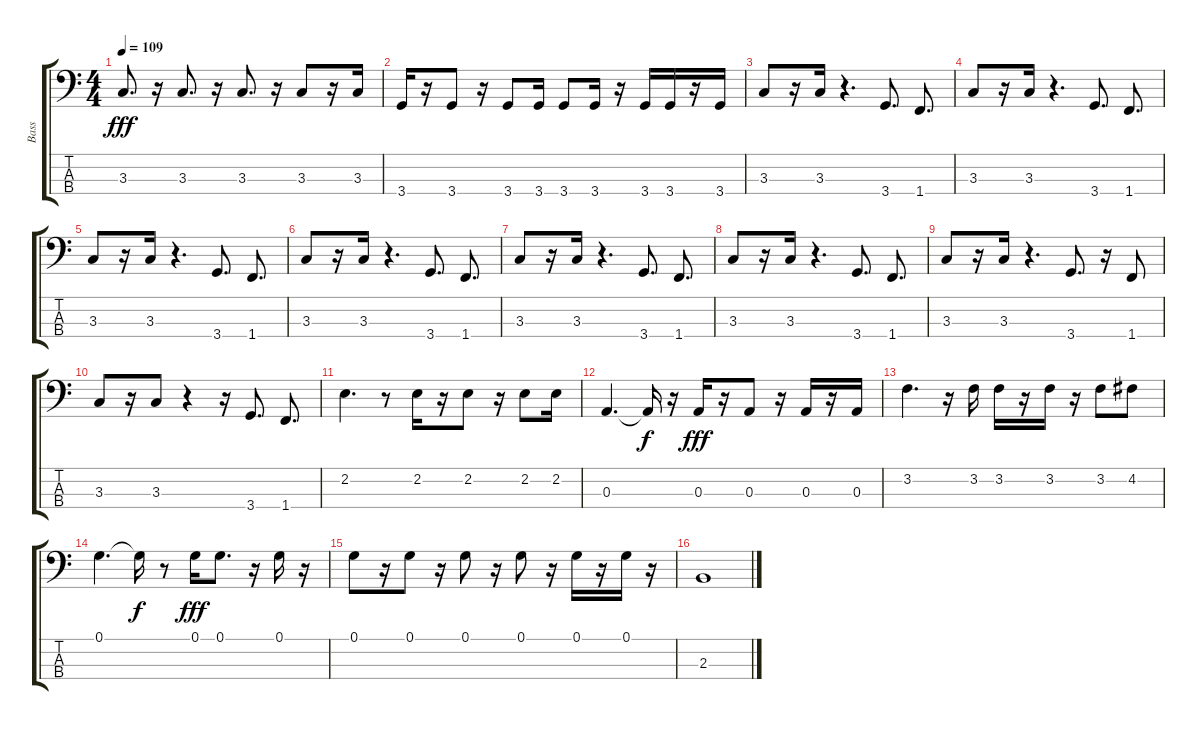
\track ("Bass" "Bass") {instrument electricbassfinger}
\staff {score tabs}
\tuning (G2 D2 A1 E1) {hide}
\ts (4 4)
\tempo 109
\clef f4
\ks c
3.3.8{d dy fff} r.16 3.3.8{d} r.16 3.3.8{d} r.16 3.3.8 r.16 3.3.16 |
3.4.16 r.16 3.4.8 r.16 3.4.8 3.4.16 3.4.8 3.4.16 r.16 3.4.16 3.4.16 r.16 3.4.16 |
3.3.8 r.16 3.3.16 r.4{d} 3.4.8{d} 1.4.8{d} |
3.3.8 r.16 3.3.16 r.4{d} 3.4.8{d} 1.4.8{d} |
3.3.8 r.16 3.3.16 r.4{d} 3.4.8{d} 1.4.8{d} |
3.3.8 r.16 3.3.16 r.4{d} 3.4.8{d} 1.4.8{d} |
3.3.8 r.16 3.3.16 r.4{d} 3.4.8{d} 1.4.8{d} |
3.3.8 r.16 3.3.16 r.4{d} 3.4.8{d} 1.4.8{d} |
3.3.8 r.16 3.3.16 r.4{d} 3.4.8{d} r.16 1.4.8 |
3.3.8 r.16 3.3.8 r.4 r.16 3.4.8{d} 1.4.8{d} |
2.2.4{d} r.8 2.2.16 r.16 2.2.8 r.16 2.2.8 2.2.16 |
0.3.4{d} 0.3{t}.16{dy f} r.16 0.3.16{dy fff} r.16 0.3.8 r.16 0.3.16 r.16 0.3.16 |
3.2.4{d} r.16 3.2.16 3.2.16 r.16 3.2.16 r.16 3.2.8 4.2.8 |
0.1.4{d} 0.1{t}.16{dy f} r.8 0.1.16{dy fff} 0.1.8{d} r.16 0.1.16 r.16 |
0.1.8 r.16 0.1.8 r.16 0.1.8 r.16 0.1.8 r.16 0.1.16 r.16 0.1.16 r.16 |
2.3.1
